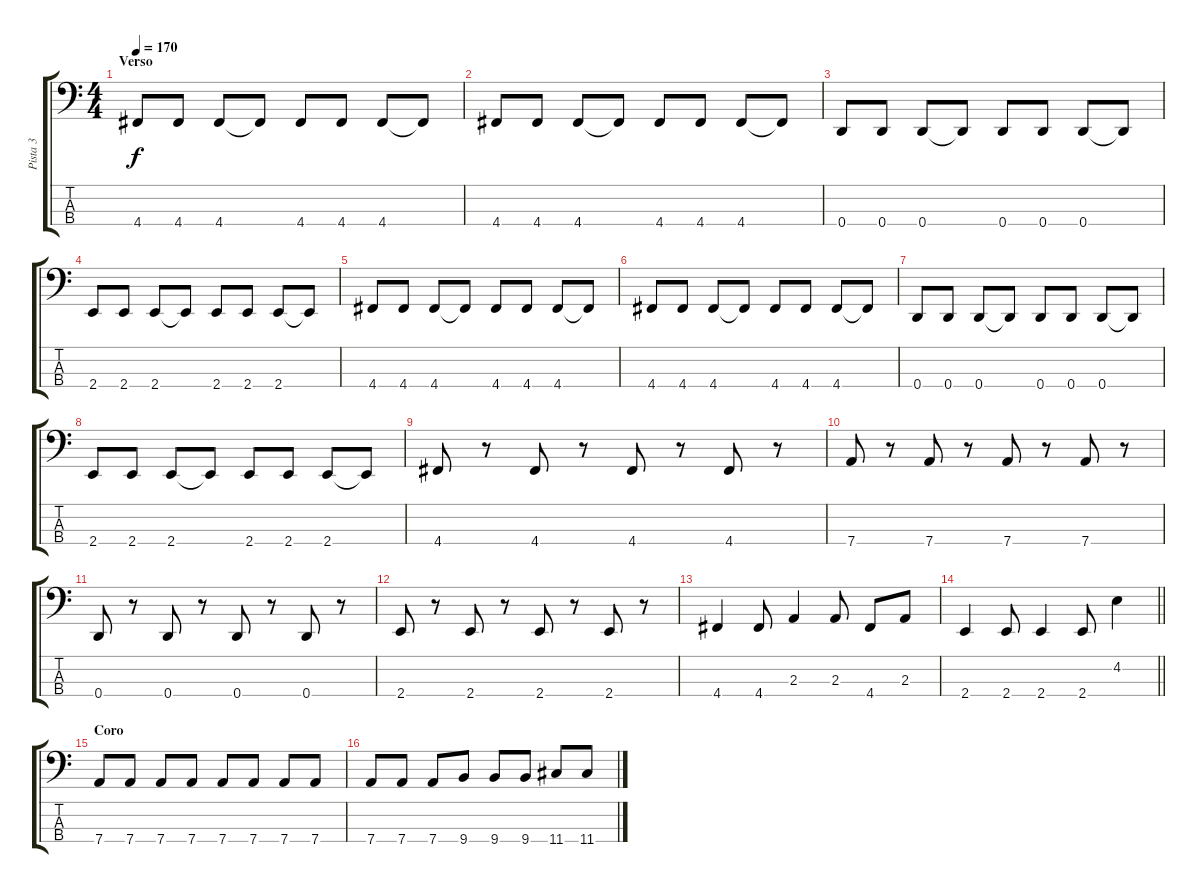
\track ("Pista 3" "Pista 3") {instrument electricbassfinger}
\staff {score tabs}
\tuning (F2 C2 G1 D1) {hide}
\ts (4 4)
\section ("" "Verso")
\tempo 170
\clef f4
\ks c
4.4.8{dy f} 4.4.8 4.4.8 4.4{t}.8 4.4.8 4.4.8 4.4.8 4.4{t}.8 |
4.4.8 4.4.8 4.4.8 4.4{t}.8 4.4.8 4.4.8 4.4.8 4.4{t}.8 |
0.4.8 0.4.8 0.4.8 0.4{t}.8 0.4.8 0.4.8 0.4.8 0.4{t}.8 |
2.4.8 2.4.8 2.4.8 2.4{t}.8 2.4.8 2.4.8 2.4.8 2.4{t}.8 |
4.4.8 4.4.8 4.4.8 4.4{t}.8 4.4.8 4.4.8 4.4.8 4.4{t}.8 |
4.4.8 4.4.8 4.4.8 4.4{t}.8 4.4.8 4.4.8 4.4.8 4.4{t}.8 |
0.4.8 0.4.8 0.4.8 0.4{t}.8 0.4.8 0.4.8 0.4.8 0.4{t}.8 |
2.4.8 2.4.8 2.4.8 2.4{t}.8 2.4.8 2.4.8 2.4.8 2.4{t}.8 |
4.4.8 r.8 4.4.8 r.8 4.4.8 r.8 4.4.8 r.8 |
7.4.8 r.8 7.4.8 r.8 7.4.8 r.8 7.4.8 r.8 |
0.4.8 r.8 0.4.8 r.8 0.4.8 r.8 0.4.8 r.8 |
2.4.8 r.8 2.4.8 r.8 2.4.8 r.8 2.4.8 r.8 |
4.4.4 4.4.8 2.3.4 2.3.8 4.4.8 2.3.8 |
\barLineRight lightlight
2.4.4 2.4.8 2.4.4 2.4.8 4.2.4 |
\section ("" "Coro")
7.4.8 7.4.8 7.4.8 7.4.8 7.4.8 7.4.8 7.4.8 7.4.8 |
7.4.8 7.4.8 7.4.8 9.4.8 9.4.8 9.4.8 11.4.8 11.4.8
